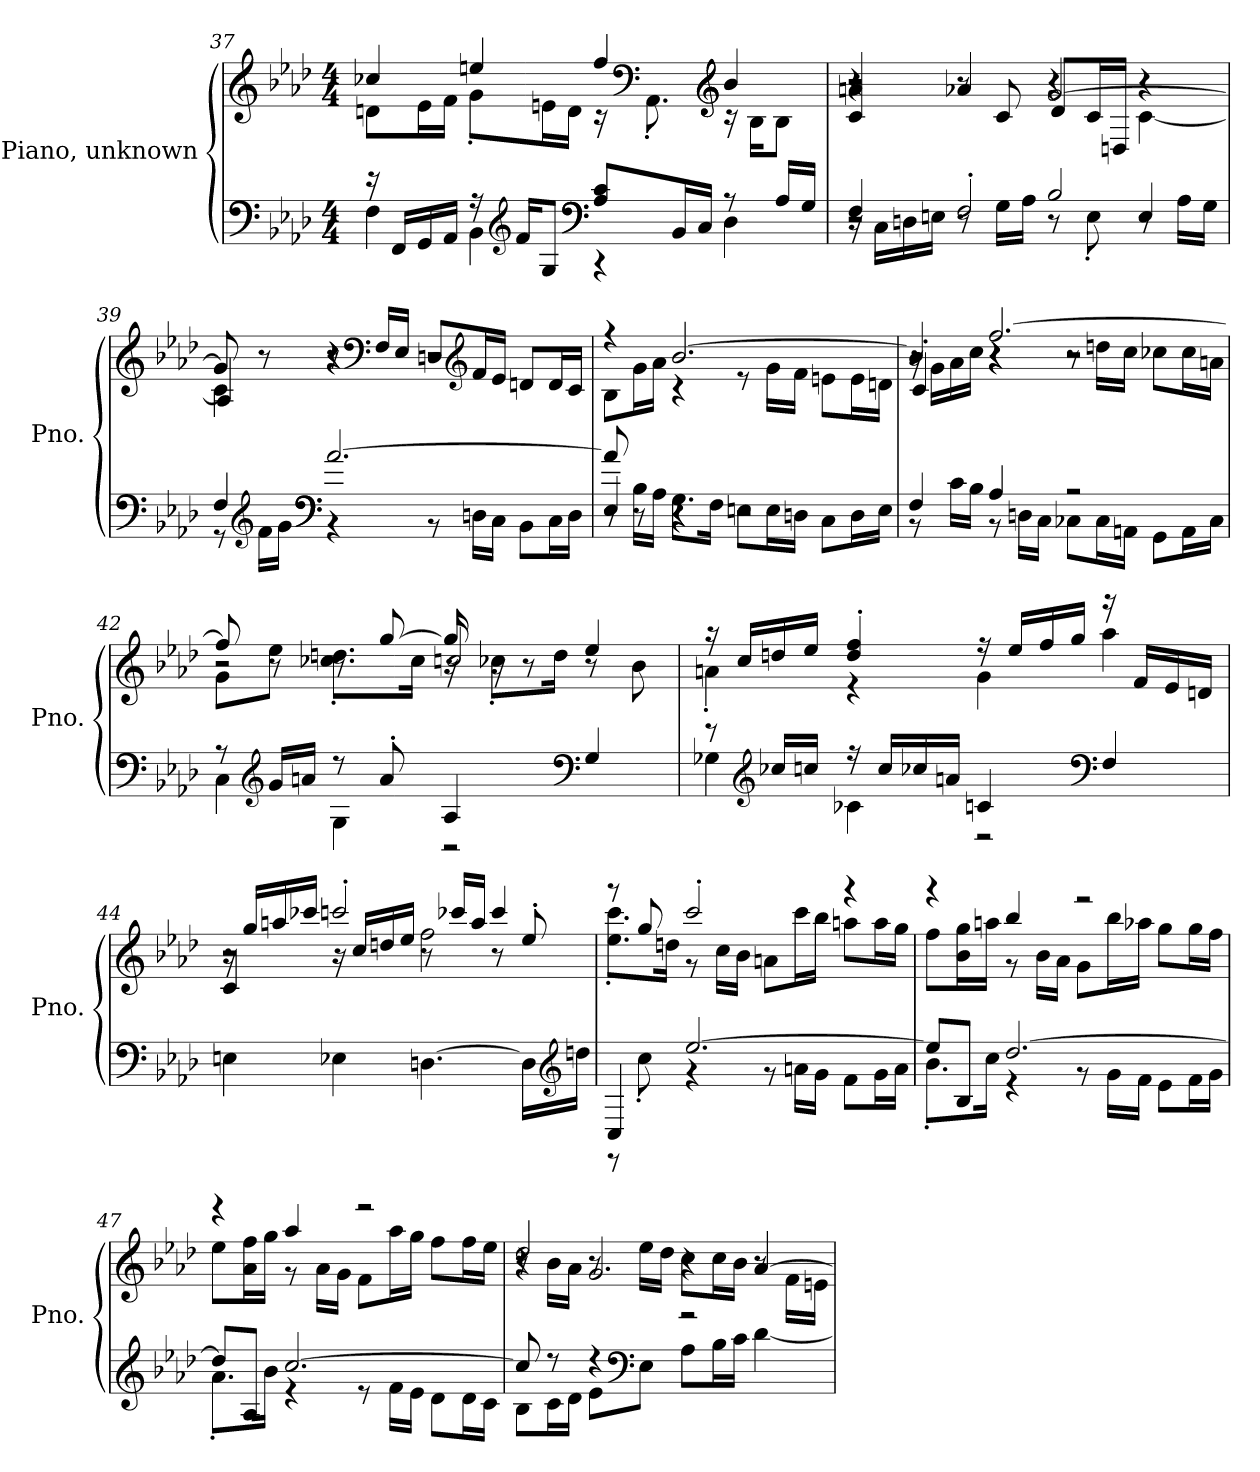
**kern	**kern
*part1	*part1
*staff2	*staff1
*I"Piano, unknown	*
*I'Pno.	*
*clefF4	*clefG2
*k[b-e-a-d-]	*k[b-e-a-d-]
*M4/4	*M4/4
=37	=37
*^	*^
16r	4F\	4cc-X/	8dn\L
16FF/LL	.	.	.
16GG/	.	.	16e-\L
16AA-/JJ	.	.	16f\JJ
16r	4BB-\	4een/	8g'\L
*clefG2	*	*	*
16f/KL	.	.	.
8G/J	.	.	16en\L
.	.	.	16d\JJ
*clefF4	*	*	*
8A-/ 8c/L	4r	4ff/	16r
*	*	*clefF4	*
.	.	.	8.AA-'\
16BB-/L	.	.	.
16C/JJ	.	.	.
*	*	*clefG2	*
8r	4D-\	4b-/	16r
.	.	.	16B-\KL
16A-/LL	.	.	8B-\J
16G/JJ	.	.	.
!!LO:LB:g=z
=38	=38	=38	=38
*	*^	*	*^
2r	16r	4F/	4r	2r	4c/ 4an/
.	16C\LL	.	.	.	.
.	16Dn\	.	.	.	.
.	16En\JJ	.	.	.	.
.	8r	2F'/	4a-X/	.	8r
.	16G\LL	.	.	.	8c/
.	16A-\JJ	.	.	.	.
2B-/	8r	.	[2g/	4r	8d-/L
.	8E'\	.	.	.	16c/L
.	.	.	.	.	16Dn/JJ
.	8r	4E/	.	[4c\	4r
.	16A-\LL	.	.	.	.
.	16G\JJ	.	.	.	.
*	*v	*v	*	*	*
=39	=39	=39	=39	=39
4F/	8r	8g/]	4c\]	4A-/
*clefG2	*	*	*	*
.	16f\LL	8r	.	.
.	16g\JJ	.	.	.
*clefF4	*	*	*	*
[2.a-/	4r	4r	4r	8r
*	*	*clefF4	*	*
.	.	.	.	16F/LL
.	.	.	.	16E-/JJ
.	8r	2r	2r	8Dn/L
*	*	*clefG2	*	*
.	16Dn\LL	.	.	16f/L
.	16C\JJ	.	.	16e-/JJ
.	8BB-\L	.	.	8dn/L
.	16C\L	.	.	16d/L
.	16D\JJ	.	.	16c/JJ
*	*	*	*v	*v
!!LO:LB:g=z
=40	=40	=40	=40
*	*^	*	*
8a-/]	8r	4E-/	4r	8B-\L
8r	16B-\LL	.	.	16g\L
.	16A-\JJ	.	.	16a-\JJ
4r	8.G\L	4r	[2.b-/	4r
.	16F\Jk	.	.	.
2r	8En\L	2r	.	8r
.	16E\L	.	.	16g\LL
.	16Dn\JJ	.	.	16f\JJ
.	8C\L	.	.	8en\L
.	16D\L	.	.	16e\L
.	16E\JJ	.	.	16dn\JJ
*	*v	*v	*	*
=41	=41	=41	=41
*	*	*	*^
4F/	8r	4b-/]	16r	4c'/
.	.	.	16g\LL	.
.	16c\LL	.	16a-\	.
.	16B-\JJ	.	16cc\JJ	.
4A-/	8r	[2.ff/	4r	4r
.	16Dn\LL	.	.	.
.	16C\JJ	.	.	.
2r	8C-X\L	.	8r	2r
.	16C-\L	.	16ddn\LL	.
.	16AAn\JJ	.	16cc\JJ	.
.	8GG\L	.	8cc-X\L	.
.	16AA\L	.	16cc-\L	.
.	16C-\JJ	.	16an\JJ	.
!!LO:PB:g=z	!!	!!
=42	=42	=42	=42	=42
8r	4C\	8ff/]	8g\L	2r
*clefG2	*	*	*	*
16g/LL	.	8r	8ee-\J	.
16an/JJ	.	.	.	.
8r	4G\	8r	8.cc-X\' 8.ddn\'L	.
8a'/	.	[8gg/	.	.
.	.	.	16cc-\Jk	.
4A-/	2r	16gg/]	16r	2ccn/
.	.	16r	8cc-X'\L	.
.	.	8r	.	.
.	.	.	16dd\Jk	.
*clefF4	*	*	*	*
4G/	.	4ee-/	8r	.
.	.	.	8b-\	.
*	*	*	*v	*v
=43	=43	=43	=43
8r	4G-X\	16r	4an'\
.	.	16cc/LL	.
*clefG2	*	*	*
16cc-X/LL	.	16ddn/	.
16ccn/JJ	.	16ee-/JJ	.
16r	4c-X\	4dd/' 4ff/'	4r
16cc/LL	.	.	.
16cc-X/	.	.	.
16an/JJ	.	.	.
4cn/	2r	16r	4g\
.	.	16ee-/LL	.
.	.	16ff/	.
.	.	16gg/JJ	.
*clefF4	*	*	*
4F/	.	16r	4aa-\
.	.	16f/LL	.
.	.	16e-/	.
.	.	16dn/JJ	.
*v	*v	*	*
!!LO:LB:g=z
=44	=44	=44
*	*	*^
4En\	16r	2r	4c/
.	16gg/LL	.	.
.	16aan/	.	.
.	16ccc-X/JJ	.	.
4E-X\	16r	.	2cccn'/
.	16cc/LL	.	.
.	16ddn/	.	.
.	16ee-/JJ	.	.
[4.Dn\	8r	2ff\	.
.	16ccc-X/LL	.	.
.	16aa/JJ	.	.
.	8r	.	4ccc-/
16D\LL]	8ee-'/	.	.
*clefG2	*	*	*
16ddn\JJ	.	.	.
*	*	*v	*v
=45	=45	=45
*^	*	*
4C/	8r	8r	8.ee-\' 8.ccc\'L
.	8cc'\	8gg/	.
.	.	.	16ddn\Jk
[2.ee-/	4r	2ccc'/	8r
.	.	.	16cc\LL
.	.	.	16b-\JJ
.	8r	.	8an\L
.	16an\LL	.	16ccc\L
.	16g\JJ	.	16bb-\JJ
.	8f\L	4r	8aan\L
.	16g\L	.	16aa\L
.	16a\JJ	.	16gg\JJ
!!LO:LB:g=z	!!
=46	=46	=46	=46
8ee-/L]	8.b-'\L	4r	8ff\L
8B-/J	.	.	16b-\ 16gg\L
.	16cc\Jk	.	16aan\JJ
[2.dd-/	4r	4bb-/	8r
.	.	.	16b-\LL
.	.	.	16a-\JJ
.	8r	2r	8g\L
.	16g\LL	.	16bb-\L
.	16f\JJ	.	16aa-X\JJ
.	8e-\L	.	8gg\L
.	16f\L	.	16gg\L
.	16g\JJ	.	16ff\JJ
=47	=47	=47	=47
8dd-/L]	8.a-'\L	4r	8ee-\L
8A-/J	.	.	16a-\ 16ff\L
.	16b-\Jk	.	16gg\JJ
[2.cc/	4r	4aa-/	8r
.	.	.	16a-\LL
.	.	.	16g\JJ
.	8r	2r	8f\L
.	16f\LL	.	16aa-\L
.	16e-\JJ	.	16gg\JJ
.	8d-\L	.	8ff\L
.	16d-\L	.	16ff\L
.	16c\JJ	.	16ee-\JJ
=48	=48	=48	=48
*	*	*	*^
8cc/]	8B-\L	2dd-/	8r	4r
8r	16c\L	.	16b-\LL	.
.	16d-\JJ	.	16a-\JJ	.
4r	8e-\L	.	8r	2.g/
*clefF4	*	*	*	*
.	8E-\J	.	16ee-\LL	.
.	.	.	16dd-\JJ	.
2r	8A-\L	4r	8cc\L	.
.	16B-\L	.	16cc\L	.
.	16c\JJ	.	16b-\JJ	.
.	[4d-\	[4a-/	8r	.
.	.	.	16f\LL	.
.	.	.	16en\JJ	.
*v	*v	*	*	*
*	*v	*v	*v
=	=
*-	*-
